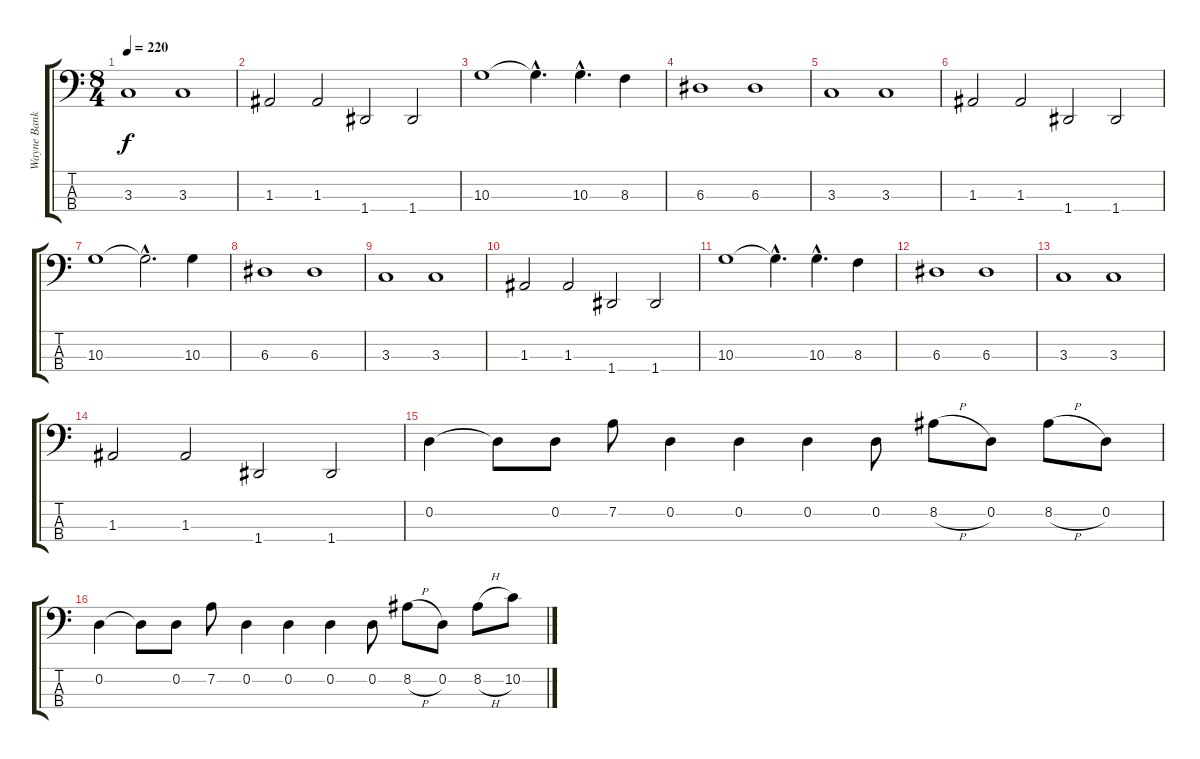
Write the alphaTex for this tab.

\track ("Wayne Banks" "Wayne Bank") {instrument electricbassfinger}
\staff {score tabs}
\tuning (G2 D2 A1 D1) {hide}
\ts (8 4)
\tempo 220
\clef f4
\ks c
3.3.1{dy f} 3.3.1 |
1.3.2 1.3.2 1.4.2 1.4.2 |
10.3.1 10.3{hac t}.4{d} 10.3{hac}.4{d} 8.3.4 |
6.3.1 6.3.1 |
3.3.1 3.3.1 |
1.3.2 1.3.2 1.4.2 1.4.2 |
10.3.1 10.3{hac t}.2{d} 10.3.4 |
6.3.1 6.3.1 |
3.3.1 3.3.1 |
1.3.2 1.3.2 1.4.2 1.4.2 |
10.3.1 10.3{hac t}.4{d} 10.3{hac}.4{d} 8.3.4 |
6.3.1 6.3.1 |
3.3.1 3.3.1 |
1.3.2 1.3.2 1.4.2 1.4.2 |
0.2.4 0.2{t}.8 0.2.8 7.2.8 0.2.4 0.2.4 0.2.4 0.2.8 8.2{h}.8 0.2.8 8.2{h}.8 0.2.8 |
0.2.4 0.2{t}.8 0.2.8 7.2.8 0.2.4 0.2.4 0.2.4 0.2.8 8.2{h}.8 0.2.8 8.2{h}.8 10.2.8
